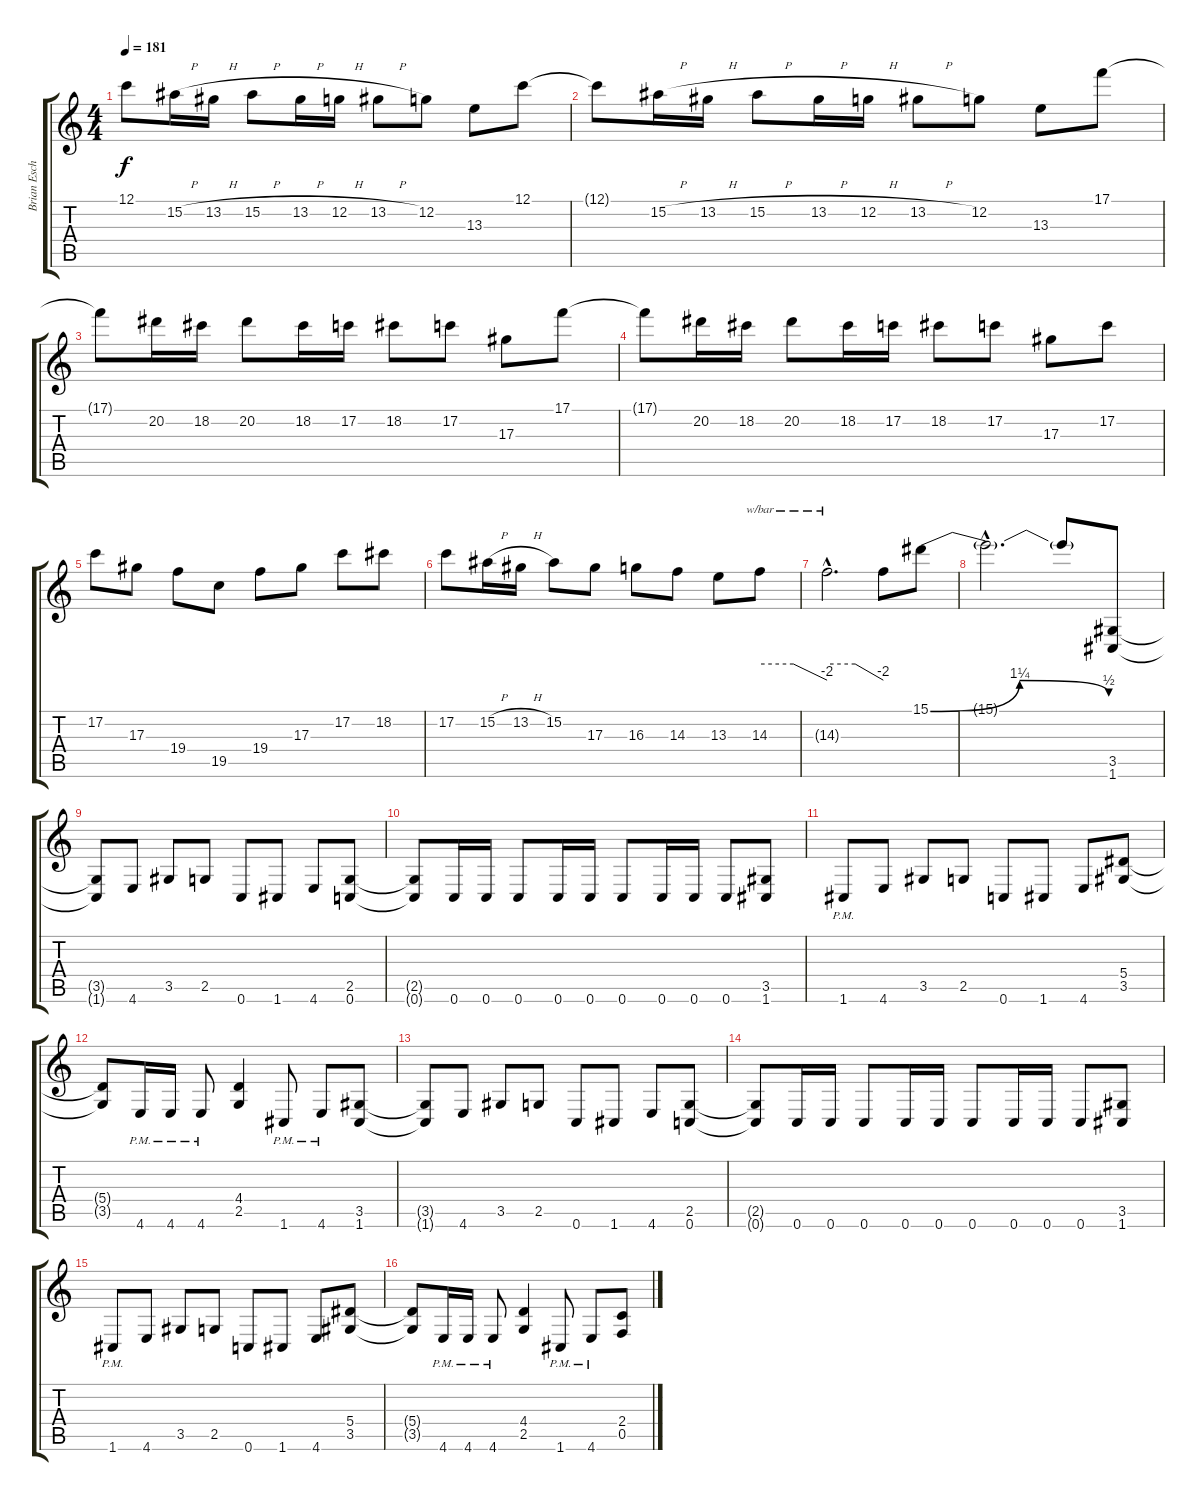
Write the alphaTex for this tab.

\track ("Brian Eschbach (Lead Guitar)" "Brian Esch") {instrument distortionguitar}
\staff {score tabs}
\tuning (C4 G3 Eb3 Bb2 F2 C2) {hide}
\ts (4 4)
\tempo 181
\clef g2
\ks c
12.1{t}.8{dy f} 15.2{h}.16 13.2{h}.16 15.2{h}.8 13.2{h}.16 12.2{h}.16 13.2{h}.8 12.2.8 13.3.8 12.1.8 |
12.1{t}.8 15.2{h}.16 13.2{h}.16 15.2{h}.8 13.2{h}.16 12.2{h}.16 13.2{h}.8 12.2.8 13.3.8 17.1.8 |
17.1{t}.8 20.2.16 18.2.16 20.2.8 18.2.16 17.2.16 18.2.8 17.2.8 17.3.8 17.1.8 |
17.1{t}.8 20.2.16 18.2.16 20.2.8 18.2.16 17.2.16 18.2.8 17.2.8 17.3.8 17.2.8 |
17.2.8 17.3.8 19.4.8 19.5.8 19.4.8 17.3.8 17.2.8 18.2.8 |
17.2.8 15.2{h}.16 13.2{h}.16 15.2.8 17.3.8 16.3.8 14.3.8 13.3.8 14.3.8{tbe (custom default 0 0 30 0 60 -8)} |
14.3{hac t}.2{d tbe (custom default 0 0 30 0 60 -8)} 14.3{t}.8 15.1{be (bendrelease 0 0 55 5 55 5 60 2)}.8 |
15.1{hac t}.2{d} 15.1{t}.8 (3.5 1.6).8 |
(3.5{t} 1.6{t}).8 4.6.8 3.5.8 2.5.8 0.6.8 1.6.8 4.6.8 (2.5 0.6).8 |
(2.5{t} 0.6{t}).8 0.6.16 0.6.16 0.6.8 0.6.16 0.6.16 0.6.8 0.6.16 0.6.16 0.6.8 (3.5 1.6).8 |
1.6{pm}.8 4.6.8 3.5.8 2.5.8 0.6.8 1.6.8 4.6.8 (5.4 3.5).8 |
(5.4{t} 3.5{t}).8 4.6{pm}.16 4.6{pm}.16 4.6{pm}.8 (4.4 2.5).4 1.6{pm}.8 4.6{pm}.8 (3.5 1.6).8 |
(3.5{t} 1.6{t}).8 4.6.8 3.5.8 2.5.8 0.6.8 1.6.8 4.6.8 (2.5 0.6).8 |
(2.5{t} 0.6{t}).8 0.6.16 0.6.16 0.6.8 0.6.16 0.6.16 0.6.8 0.6.16 0.6.16 0.6.8 (3.5 1.6).8 |
1.6{pm}.8 4.6.8 3.5.8 2.5.8 0.6.8 1.6.8 4.6.8 (5.4 3.5).8 |
(5.4{t} 3.5{t}).8 4.6{pm}.16 4.6{pm}.16 4.6{pm}.8 (4.4 2.5).4 1.6{pm}.8 4.6{pm}.8 (2.4 0.5).8
